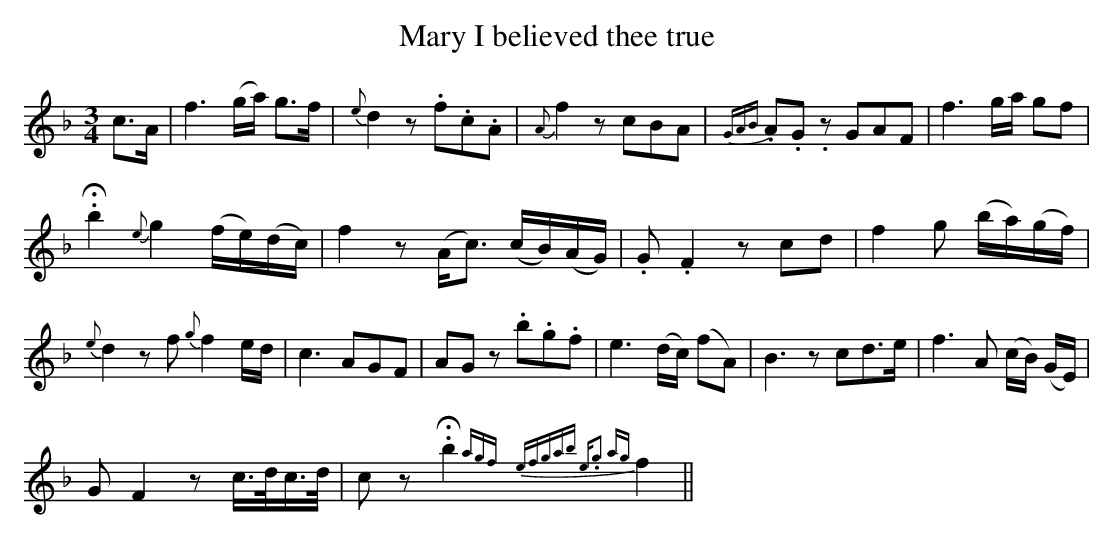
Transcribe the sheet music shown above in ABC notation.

X:1
T:Mary I believed thee true
M:3/4
L:1/8
K:F
c>A|f3 (g/a/) g>f|{e}d2 z.f.c.A|{A}f2z cBA|{GAB}.A.G. zGAF|f3 g/a/ gf|
!fermata!.b2 {e}g2 (f/e/)(d/c/)|f2 z (A<c) (c/B/)(A/G/)|.G .F2 z cd|f2 g (b/a/)(g/f/)|
{e}d2z f {g}f2 e/d/|c3 AGF|AG z .b.g.f|e3 (d/c/) (fA)|B3z cd>e|f3 A (c/B/) (G/E/)|
G F2 z c/>/d/c/>d/|c z !fermata!.b2 {agf}{efgab) e|.g2 {ag}f2||
